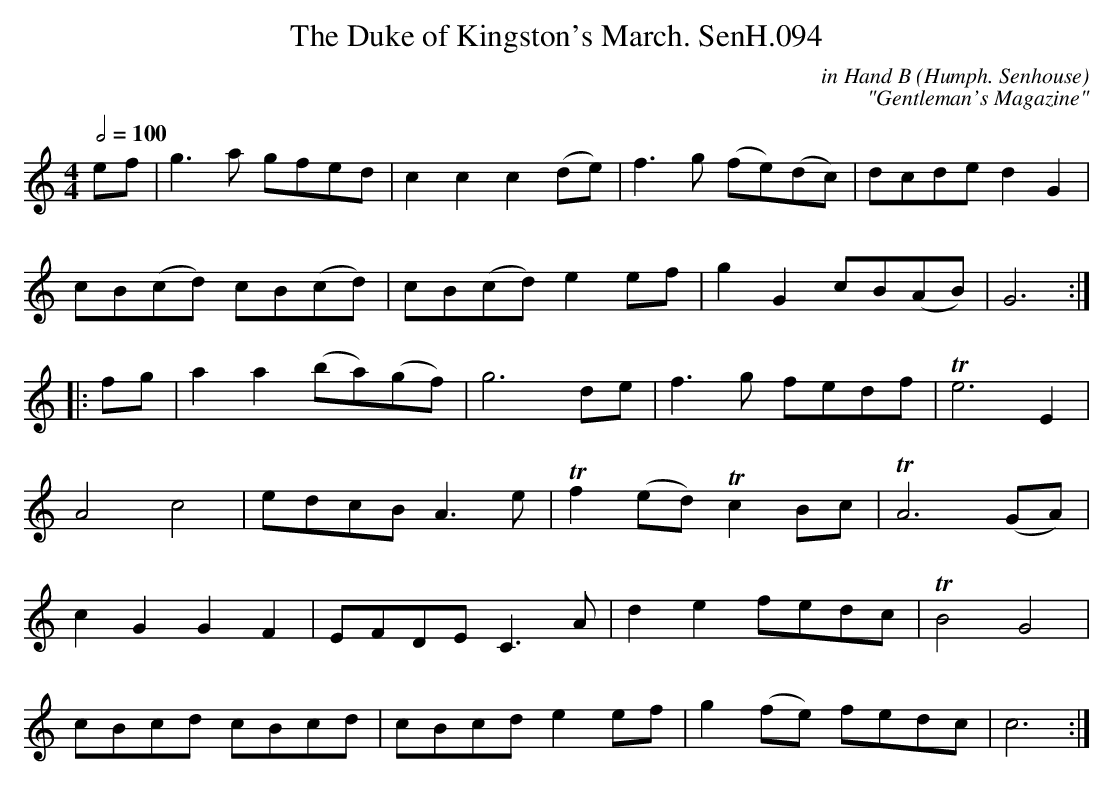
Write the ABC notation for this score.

X:1
T:Duke of Kingston's March. SenH.094, The
C:in Hand B (Humph. Senhouse)
Q:1/2=100
M:4/4
L:1/8
C:"Gentleman's Magazine"
K:C
ef | g3a gfed | c2c2c2 (de) | f3g (fe)(dc) | dcde d2G2 |
cB(cd) cB(cd) | cB(cd) e2ef | g2G2 cB(AB) | G6 :|
|: fg |a2a2 (ba)(gf) | g6de | f3g fedf | Te6E2 |
A4c4 | edcB A3e | Tf2(ed)Tc2Bc | TA6 (GA) |
c2G2G2F2 | EFDE C3A | d2e2 fedc | TB4G4 |
cBcd cBcd | cBcd e2ef | g2 (fe) fedc | c6 :|
